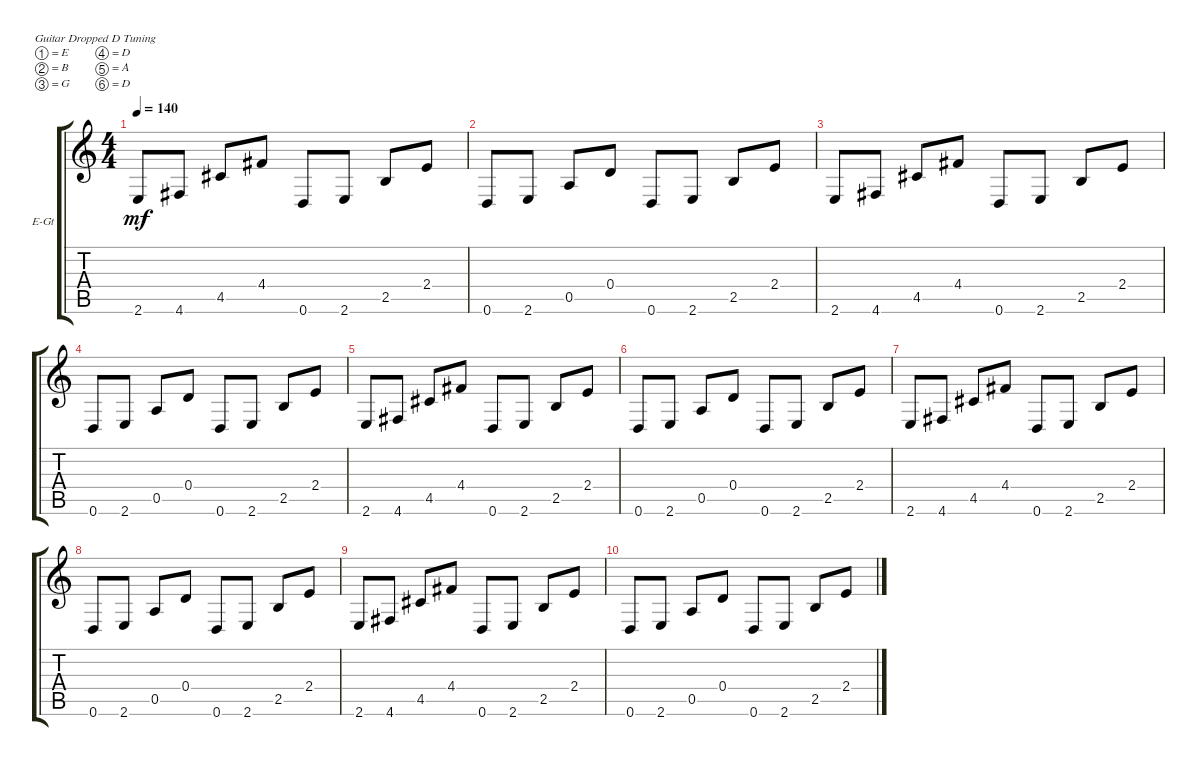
\bracketExtendMode groupsimilarinstruments
\firstSystemTrackNameOrientation horizontal
\otherSystemsTrackNameOrientation horizontal
\track ("Effect (2)" "E-Gt") {instrument electricguitarclean}
\staff {score tabs}
\tuning (E4 B3 G3 D3 A2 D2)
\ts (4 4)
\tempo 140
\clef g2
\scale
0.333333
\ks c
2.6.8{dy mf} 4.6.8 4.5.8 4.4.8 0.6.8 2.6.8 2.5.8 2.4.8 |
\scale
0.333333 0.6.8 2.6.8 0.5.8 0.4.8 0.6.8 2.6.8 2.5.8 2.4.8 |
\scale
0.333333 2.6.8 4.6.8 4.5.8 4.4.8 0.6.8 2.6.8 2.5.8 2.4.8 |
\scale
0.333333 0.6.8 2.6.8 0.5.8 0.4.8 0.6.8 2.6.8 2.5.8 2.4.8 |
\scale
0.333333 2.6.8 4.6.8 4.5.8 4.4.8 0.6.8 2.6.8 2.5.8 2.4.8 |
\scale
0.333333 0.6.8 2.6.8 0.5.8 0.4.8 0.6.8 2.6.8 2.5.8 2.4.8 |
\scale
0.333333 2.6.8 4.6.8 4.5.8 4.4.8 0.6.8 2.6.8 2.5.8 2.4.8 |
\scale
0.333333 0.6.8 2.6.8 0.5.8 0.4.8 0.6.8 2.6.8 2.5.8 2.4.8 |
\scale
0.333333 2.6.8 4.6.8 4.5.8 4.4.8 0.6.8 2.6.8 2.5.8 2.4.8 |
\scale
0.333333 0.6.8 2.6.8 0.5.8 0.4.8 0.6.8 2.6.8 2.5.8 2.4.8 |
\scale
0.333333 |
\scale
0.333333 |
\scale
0.333333 |
\scale
0.333333 |
\scale
0.333333 |
\scale
0.333333
